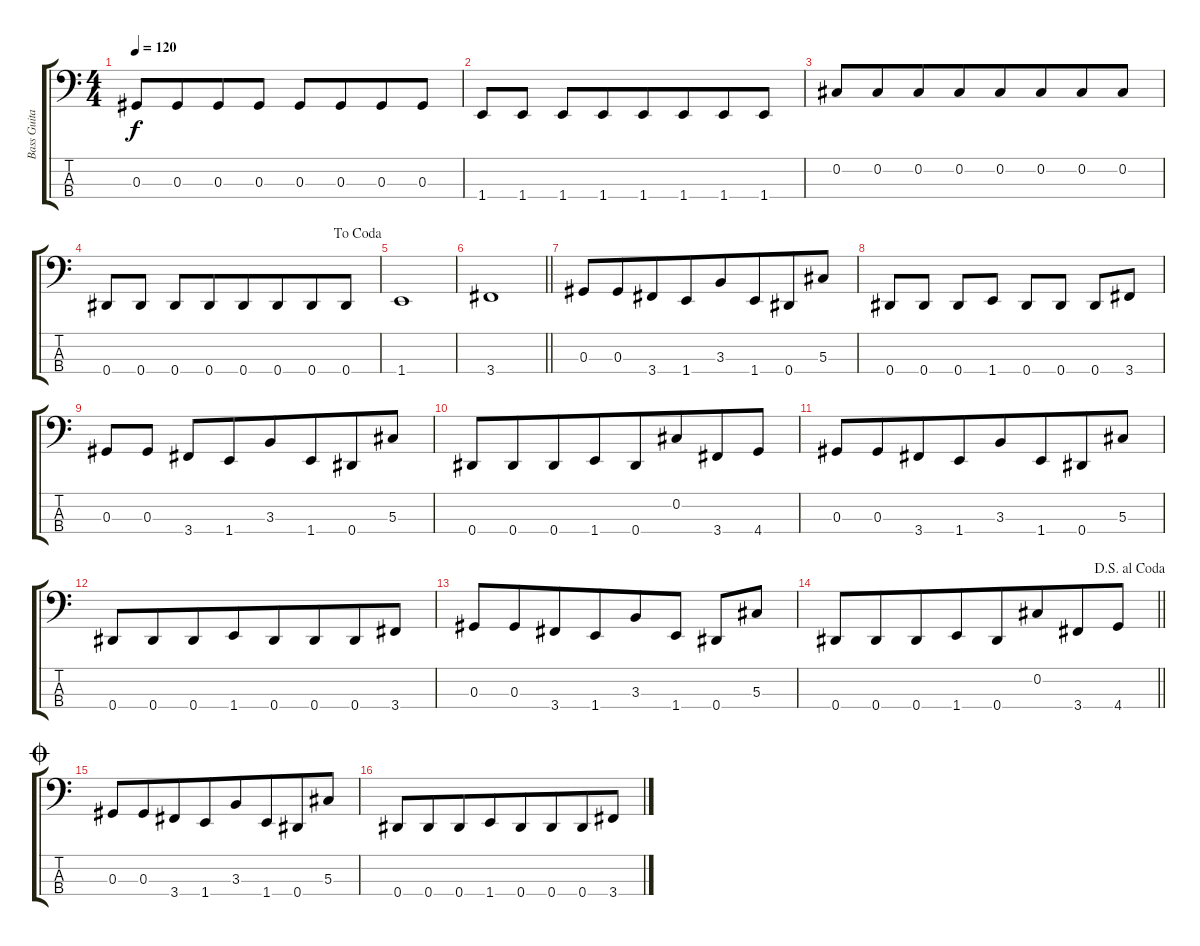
\track ("Bass Guitar 2" "Bass Guita") {instrument electricbassfinger}
\staff {score tabs}
\tuning (Gb2 Db2 Ab1 Eb1) {hide}
\ts (4 4)
\tempo 120
\clef f4
\ks c
0.3.8{dy f beam merge} 0.3.8{beam merge} 0.3.8 0.3.8 0.3.8 0.3.8{beam merge} 0.3.8 0.3.8 |
1.4.8 1.4.8 1.4.8{beam merge} 1.4.8{beam merge} 1.4.8{beam merge} 1.4.8{beam merge} 1.4.8{beam merge} 1.4.8 |
0.2.8{beam merge} 0.2.8{beam merge} 0.2.8{beam merge} 0.2.8{beam merge} 0.2.8{beam merge} 0.2.8{beam merge} 0.2.8{beam merge} 0.2.8 |
\jump dacoda
0.4.8{beam merge} 0.4.8 0.4.8{beam merge} 0.4.8{beam merge} 0.4.8{beam merge} 0.4.8{beam merge} 0.4.8 0.4.8 |
1.4.1 |
\barLineRight lightlight
3.4.1 |
0.3.8{beam merge} 0.3.8{beam merge} 3.4.8{beam merge} 1.4.8{beam merge} 3.3.8{beam merge} 1.4.8{beam merge} 0.4.8{beam merge} 5.3.8 |
0.4.8 0.4.8 0.4.8{beam merge} 1.4.8 0.4.8 0.4.8 0.4.8 3.4.8 |
0.3.8{beam merge} 0.3.8 3.4.8 1.4.8{beam merge} 3.3.8{beam merge} 1.4.8{beam merge} 0.4.8 5.3.8 |
0.4.8 0.4.8{beam merge} 0.4.8{beam merge} 1.4.8{beam merge} 0.4.8{beam merge} 0.2.8{beam merge} 3.4.8{beam merge} 4.4.8 |
0.3.8 0.3.8{beam merge} 3.4.8{beam merge} 1.4.8{beam merge} 3.3.8{beam merge} 1.4.8{beam merge} 0.4.8{beam merge} 5.3.8 |
0.4.8 0.4.8{beam merge} 0.4.8{beam merge} 1.4.8{beam merge} 0.4.8{beam merge} 0.4.8{beam merge} 0.4.8{beam merge} 3.4.8 |
0.3.8{beam merge} 0.3.8{beam merge} 3.4.8{beam merge} 1.4.8{beam merge} 3.3.8{beam merge} 1.4.8 0.4.8{beam merge} 5.3.8 |
\jump dalsegnoalcoda
\barLineRight lightlight
0.4.8{beam merge} 0.4.8{beam merge} 0.4.8{beam merge} 1.4.8{beam merge} 0.4.8{beam merge} 0.2.8{beam merge} 3.4.8 4.4.8 |
\jump coda
0.3.8{beam merge} 0.3.8{beam merge} 3.4.8{beam merge} 1.4.8{beam merge} 3.3.8{beam merge} 1.4.8{beam merge} 0.4.8{beam merge} 5.3.8 |
0.4.8{beam merge} 0.4.8{beam merge} 0.4.8{beam merge} 1.4.8{beam merge} 0.4.8{beam merge} 0.4.8{beam merge} 0.4.8 3.4.8
